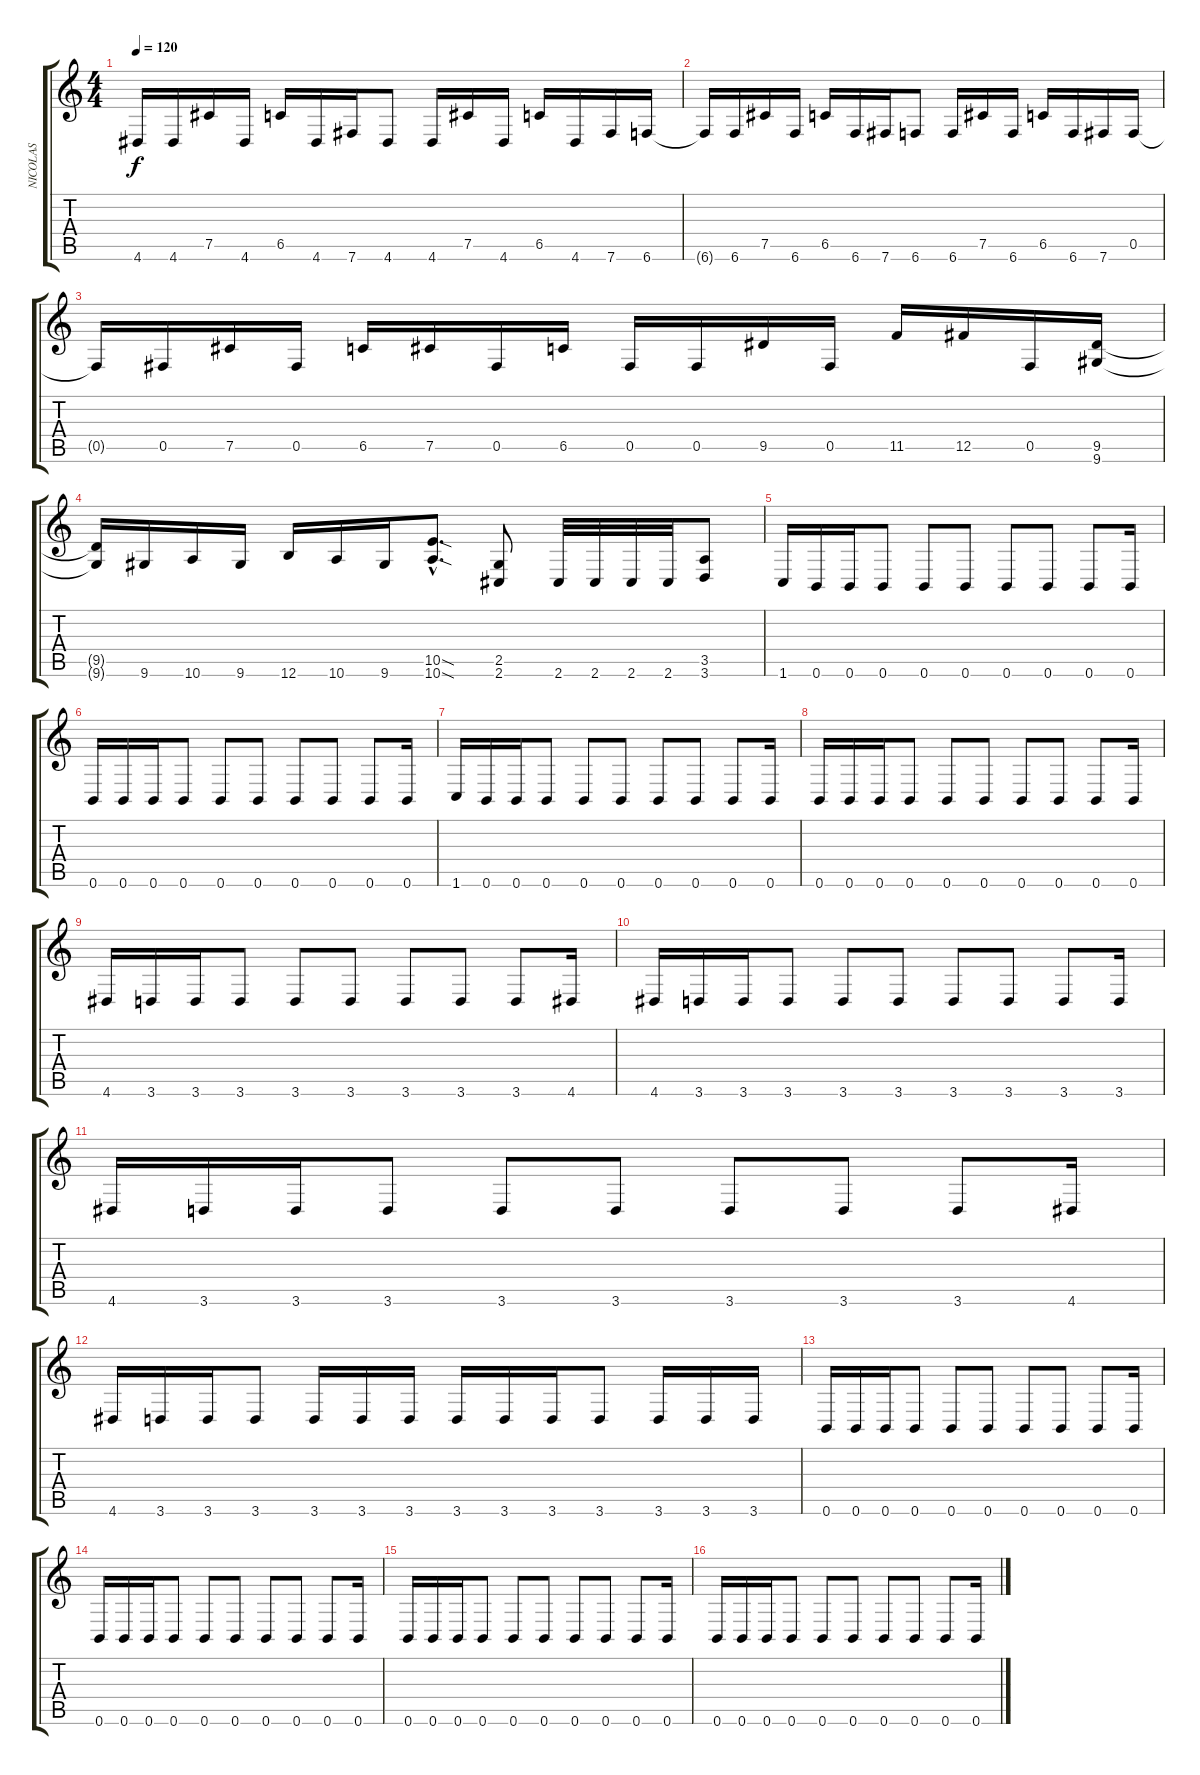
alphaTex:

\track ("NICOLAS" "NICOLAS") {instrument overdrivenguitar}
\staff {score tabs}
\tuning (Db4 Ab3 E3 B2 Gb2 B1) {hide}
\ts (4 4)
\tempo 120
\clef g2
\ks c
4.6{t}.16{dy f} 4.6.16 7.5.16 4.6.16 6.5.16 4.6.16 7.6.16 4.6.8 4.6.16 7.5.16 4.6.16 6.5.16 4.6.16 7.6.16 6.6.16 |
6.6{t}.16 6.6.16 7.5.16 6.6.16 6.5.16 6.6.16 7.6.16 6.6.8 6.6.16 7.5.16 6.6.16 6.5.16 6.6.16 7.6.16 0.5.16 |
0.5{t}.16 0.5.16 7.5.16 0.5.16 6.5.16 7.5.16 0.5.16 6.5.16 0.5.16 0.5.16 9.5.16 0.5.16 11.5.16 12.5.16 0.5.16 (9.5 9.6).16 |
(9.5{t} 9.6{t}).16 9.6.16 10.6.16 9.6.16 12.6.16 10.6.16 9.6.16 (10.5{sod hac} 10.6{sod hac}).8{d} (2.5 2.6).8 2.6.32 2.6.32 2.6.32 2.6.32 (3.5 3.6).8 |
1.6.16 0.6.16 0.6.16 0.6.8 0.6.8 0.6.8 0.6.8 0.6.8 0.6.8 0.6.16 |
0.6.16 0.6.16 0.6.16 0.6.8 0.6.8 0.6.8 0.6.8 0.6.8 0.6.8 0.6.16 |
1.6.16 0.6.16 0.6.16 0.6.8 0.6.8 0.6.8 0.6.8 0.6.8 0.6.8 0.6.16 |
0.6.16 0.6.16 0.6.16 0.6.8 0.6.8 0.6.8 0.6.8 0.6.8 0.6.8 0.6.16 |
4.6.16 3.6.16 3.6.16 3.6.8 3.6.8 3.6.8 3.6.8 3.6.8 3.6.8 4.6.16 |
4.6.16 3.6.16 3.6.16 3.6.8 3.6.8 3.6.8 3.6.8 3.6.8 3.6.8 3.6.16 |
4.6.16 3.6.16 3.6.16 3.6.8 3.6.8 3.6.8 3.6.8 3.6.8 3.6.8 4.6.16 |
4.6.16 3.6.16 3.6.16 3.6.8 3.6.16 3.6.16 3.6.16 3.6.16 3.6.16 3.6.16 3.6.8 3.6.16 3.6.16 3.6.16 |
0.6.16 0.6.16 0.6.16 0.6.8 0.6.8 0.6.8 0.6.8 0.6.8 0.6.8 0.6.16 |
0.6.16 0.6.16 0.6.16 0.6.8 0.6.8 0.6.8 0.6.8 0.6.8 0.6.8 0.6.16 |
0.6.16 0.6.16 0.6.16 0.6.8 0.6.8 0.6.8 0.6.8 0.6.8 0.6.8 0.6.16 |
0.6.16 0.6.16 0.6.16 0.6.8 0.6.8 0.6.8 0.6.8 0.6.8 0.6.8 0.6.16
